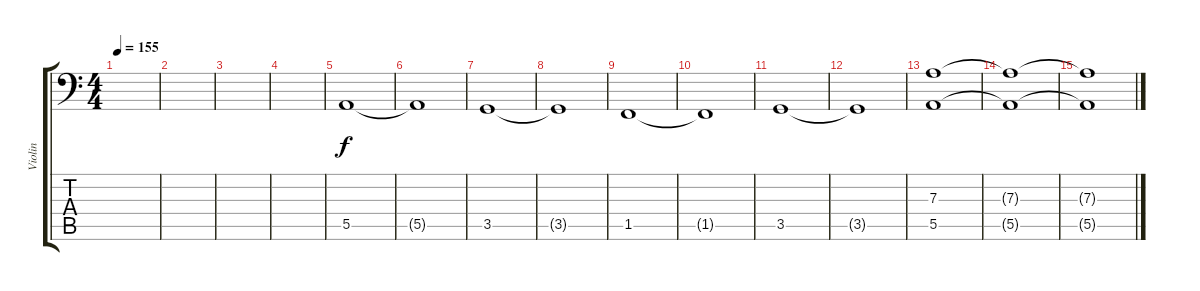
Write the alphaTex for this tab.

\track ("Violin" "Violin") {instrument stringensemble1}
\staff {score tabs}
\tuning (B3 Gb3 D3 A2 E2 A1) {hide}
\ts (4 4)
\tempo 155
\clef f4
\ks c
|
|
|
|
5.5.1 |
5.5{t}.1 |
3.5.1 |
3.5{t}.1 |
1.5.1 |
1.5{t}.1 |
3.5.1 |
3.5{t}.1 |
(7.3 5.5).1 |
(7.3{t} 5.5{t}).1 |
(7.3{t} 5.5{t}).1
